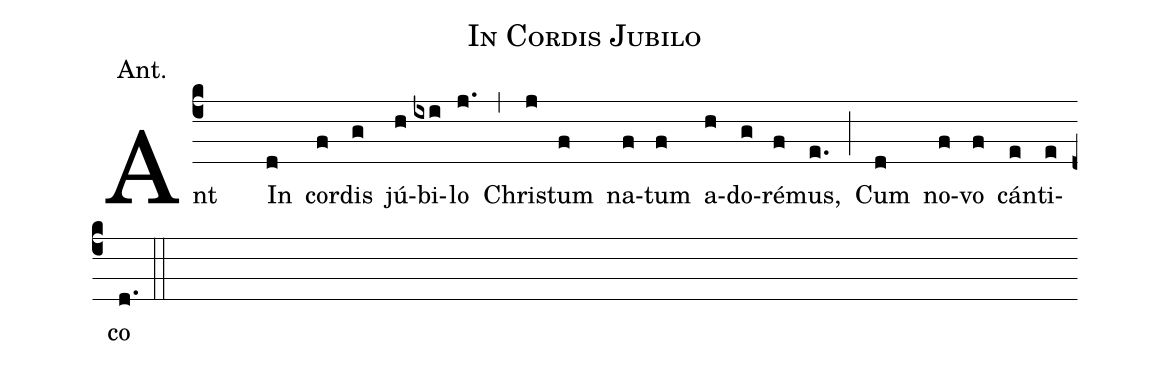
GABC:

name:In Cordis Jubilo;
annotation:Ant.;
%%
(c4) Ant<v>\qquad </v>  {I}n(d) cor(f)dis(g) jú(h)bi(ixi)lo(j.) (,)
Chri(j)stum(f) na(f)tum(f) a(h)do(g)ré(f)mus,(e.) (;)
Cum(d) no(f)vo(f) cán(e)ti(e)co(d.) (::)
